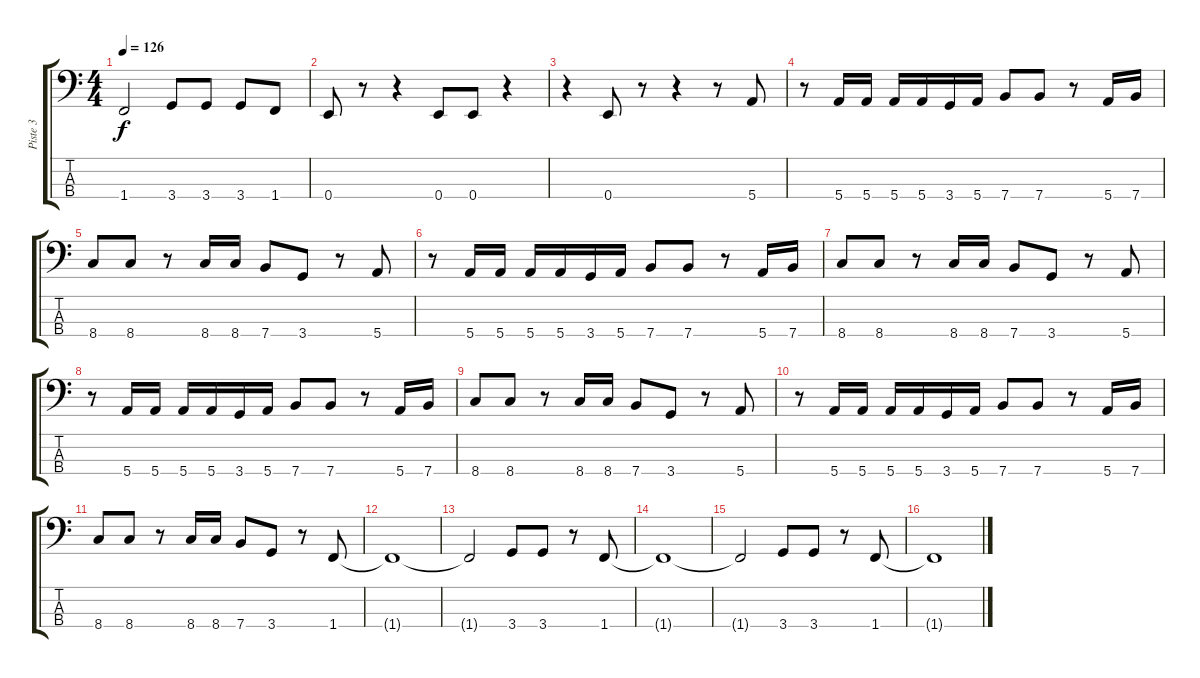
\track ("Piste 3" "Piste 3") {instrument electricbasspick}
\staff {score tabs}
\tuning (G2 D2 A1 E1) {hide}
\ts (4 4)
\tempo 126
\clef f4
\ks c
1.4{t}.2{dy f} 3.4.8 3.4.8 3.4.8 1.4.8 |
0.4.8 r.8 r.4 0.4.8 0.4.8 r.4 |
r.4 0.4.8 r.8 r.4 r.8 5.4.8 |
r.8 5.4.16 5.4.16 5.4.16 5.4.16 3.4.16 5.4.16 7.4.8 7.4.8 r.8 5.4.16 7.4.16 |
8.4.8 8.4.8 r.8 8.4.16 8.4.16 7.4.8 3.4.8 r.8 5.4.8 |
r.8 5.4.16 5.4.16 5.4.16 5.4.16 3.4.16 5.4.16 7.4.8 7.4.8 r.8 5.4.16 7.4.16 |
8.4.8 8.4.8 r.8 8.4.16 8.4.16 7.4.8 3.4.8 r.8 5.4.8 |
r.8 5.4.16 5.4.16 5.4.16 5.4.16 3.4.16 5.4.16 7.4.8 7.4.8 r.8 5.4.16 7.4.16 |
8.4.8 8.4.8 r.8 8.4.16 8.4.16 7.4.8 3.4.8 r.8 5.4.8 |
r.8 5.4.16 5.4.16 5.4.16 5.4.16 3.4.16 5.4.16 7.4.8 7.4.8 r.8 5.4.16 7.4.16 |
8.4.8 8.4.8 r.8 8.4.16 8.4.16 7.4.8 3.4.8 r.8 1.4.8 |
1.4{t}.1 |
1.4{t}.2 3.4.8 3.4.8 r.8 1.4.8 |
1.4{t}.1 |
1.4{t}.2 3.4.8 3.4.8 r.8 1.4.8 |
1.4{t}.1
